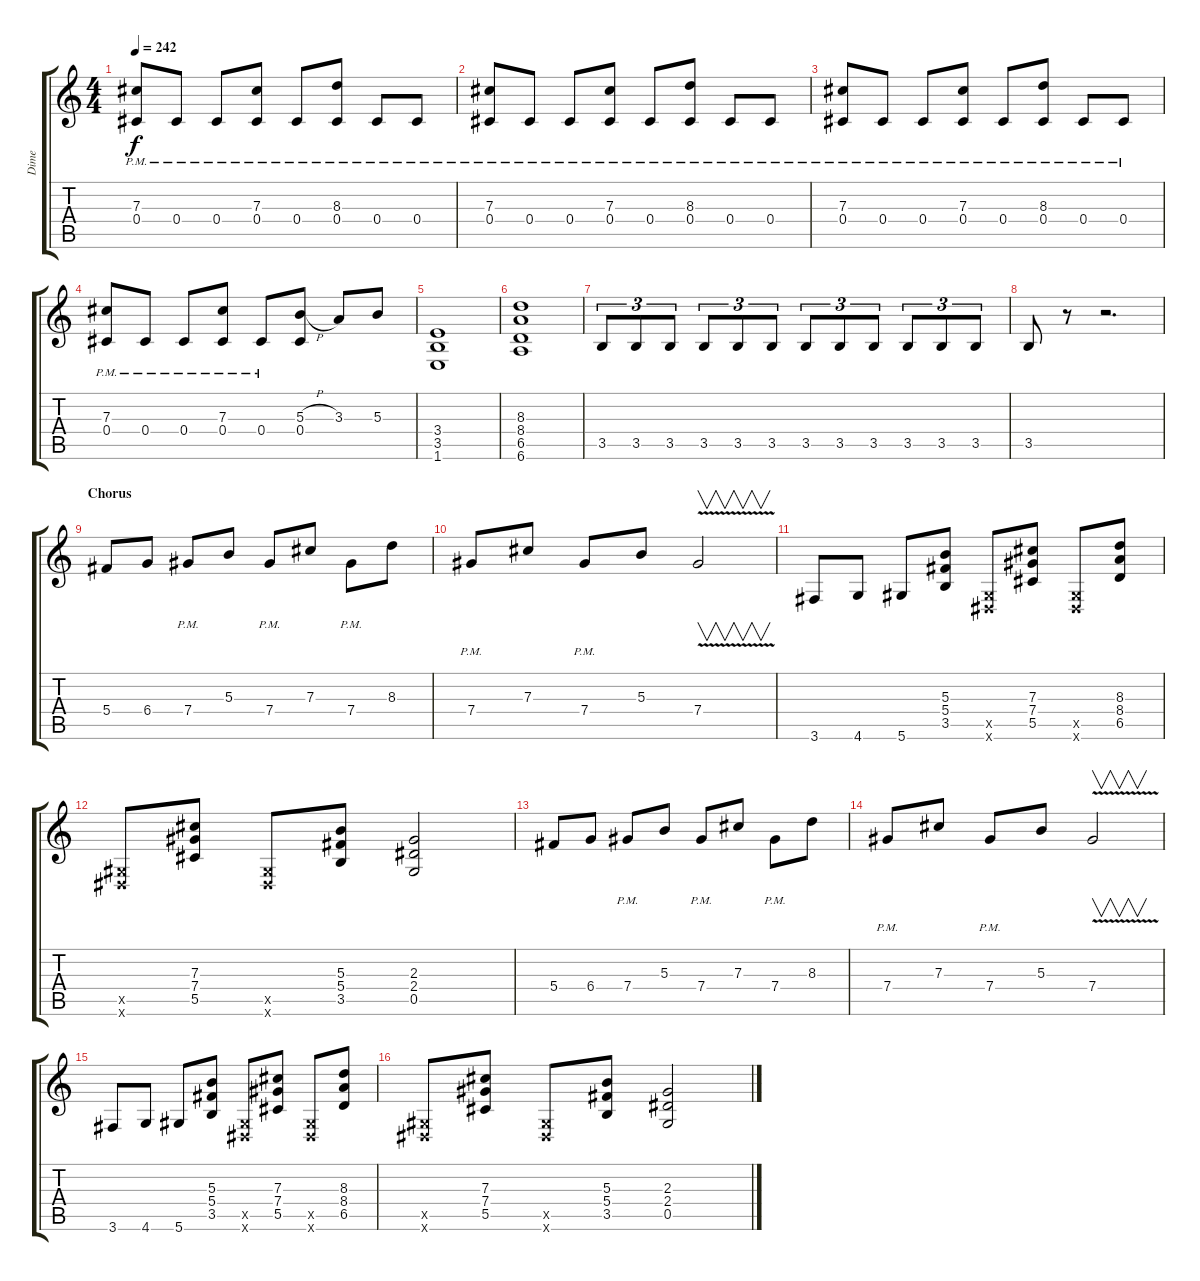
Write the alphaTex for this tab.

\track ("Dime" "Dime") {instrument distortionguitar}
\staff {score tabs}
\tuning (Eb4 Bb3 Gb3 Db3 Ab2 Eb2) {hide}
\ts (4 4)
\tempo 242
\clef g2
\ks c
(7.3 0.4{pm}).8{dy f} 0.4{pm}.8 0.4{pm}.8 (7.3 0.4{pm}).8 0.4{pm}.8 (8.3 0.4{pm}).8 0.4{pm}.8 0.4{pm}.8 |
(7.3 0.4{pm}).8 0.4{pm}.8 0.4{pm}.8 (7.3 0.4{pm}).8 0.4{pm}.8 (8.3 0.4{pm}).8 0.4{pm}.8 0.4{pm}.8 |
(7.3 0.4{pm}).8 0.4{pm}.8 0.4{pm}.8 (7.3 0.4{pm}).8 0.4{pm}.8 (8.3 0.4{pm}).8 0.4{pm}.8 0.4{pm}.8 |
(7.3 0.4{pm}).8 0.4{pm}.8 0.4{pm}.8 (7.3 0.4{pm}).8 0.4{pm}.8 (5.3{h} 0.4).8 3.3.8 5.3.8 |
(3.4 3.5 1.6).1 |
(8.3 8.4 6.5 6.6).1 |
3.5.8{tu (3 2)} 3.5.8{tu (3 2)} 3.5.8{tu (3 2)} 3.5.8{tu (3 2)} 3.5.8{tu (3 2)} 3.5.8{tu (3 2)} 3.5.8{tu (3 2)} 3.5.8{tu (3 2)} 3.5.8{tu (3 2)} 3.5.8{tu (3 2)} 3.5.8{tu (3 2)} 3.5.8{tu (3 2)} |
3.5.8 r.8 r.2{d} |
\section ("" "Chorus")
5.4.8 6.4.8 7.4{pm}.8 5.3.8 7.4{pm}.8 7.3.8 7.4{pm}.8 8.3.8 |
7.4{pm}.8 7.3.8 7.4{pm}.8 5.3.8 7.4{v}.2{v} |
3.6.8 4.6.8 5.6.8 (5.3 5.4 3.5).8 (0.5{x} 0.6{x}).8 (7.3 7.4 5.5).8 (0.5{x} 0.6{x}).8 (8.3 8.4 6.5).8 |
(0.5{x} 0.6{x}).8 (7.3 7.4 5.5).8 (0.5{x} 0.6{x}).8 (5.3 5.4 3.5).8 (2.3 2.4 0.5).2 |
5.4.8 6.4.8 7.4{pm}.8 5.3.8 7.4{pm}.8 7.3.8 7.4{pm}.8 8.3.8 |
7.4{pm}.8 7.3.8 7.4{pm}.8 5.3.8 7.4{v}.2{v} |
3.6.8 4.6.8 5.6.8 (5.3 5.4 3.5).8 (0.5{x} 0.6{x}).8 (7.3 7.4 5.5).8 (0.5{x} 0.6{x}).8 (8.3 8.4 6.5).8 |
(0.5{x} 0.6{x}).8 (7.3 7.4 5.5).8 (0.5{x} 0.6{x}).8 (5.3 5.4 3.5).8 (2.3 2.4 0.5).2
